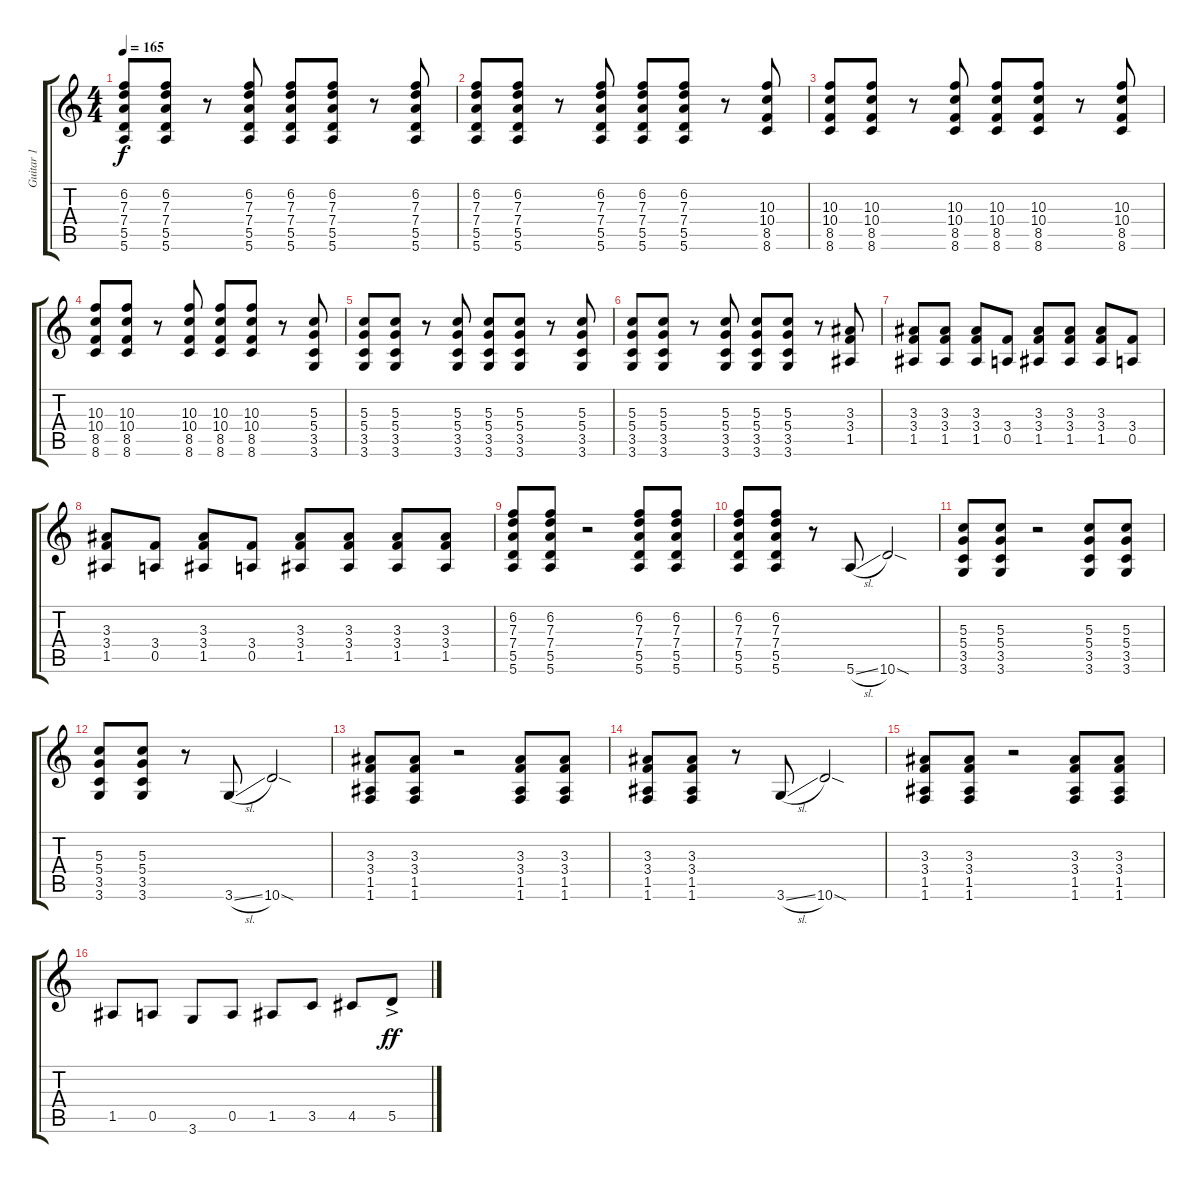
\track ("Guitar 1" "Guitar 1") {instrument overdrivenguitar}
\staff {score tabs}
\tuning (E4 B3 G3 D3 A2 E2) {hide}
\ts (4 4)
\tempo 165
\clef g2
\ks c
(6.2 7.3 7.4 5.5 5.6).8{dy f} (6.2 7.3 7.4 5.5 5.6).8 r.8 (6.2 7.3 7.4 5.5 5.6).8 (6.2 7.3 7.4 5.5 5.6).8 (6.2 7.3 7.4 5.5 5.6).8 r.8 (6.2 7.3 7.4 5.5 5.6).8 |
(6.2 7.3 7.4 5.5 5.6).8 (6.2 7.3 7.4 5.5 5.6).8 r.8 (6.2 7.3 7.4 5.5 5.6).8 (6.2 7.3 7.4 5.5 5.6).8 (6.2 7.3 7.4 5.5 5.6).8 r.8 (10.3 10.4 8.5 8.6).8 |
(10.3 10.4 8.5 8.6).8 (10.3 10.4 8.5 8.6).8 r.8 (10.3 10.4 8.5 8.6).8 (10.3 10.4 8.5 8.6).8 (10.3 10.4 8.5 8.6).8 r.8 (10.3 10.4 8.5 8.6).8 |
(10.3 10.4 8.5 8.6).8 (10.3 10.4 8.5 8.6).8 r.8 (10.3 10.4 8.5 8.6).8 (10.3 10.4 8.5 8.6).8 (10.3 10.4 8.5 8.6).8 r.8 (5.3 5.4 3.5 3.6).8 |
(5.3 5.4 3.5 3.6).8 (5.3 5.4 3.5 3.6).8 r.8 (5.3 5.4 3.5 3.6).8 (5.3 5.4 3.5 3.6).8 (5.3 5.4 3.5 3.6).8 r.8 (5.3 5.4 3.5 3.6).8 |
(5.3 5.4 3.5 3.6).8 (5.3 5.4 3.5 3.6).8 r.8 (5.3 5.4 3.5 3.6).8 (5.3 5.4 3.5 3.6).8 (5.3 5.4 3.5 3.6).8 r.8 (3.3 3.4 1.5).8 |
(3.3 3.4 1.5).8 (3.3 3.4 1.5).8 (3.3 3.4 1.5).8 (3.4 0.5).8 (3.3 3.4 1.5).8 (3.3 3.4 1.5).8 (3.3 3.4 1.5).8 (3.4 0.5).8 |
(3.3 3.4 1.5).8 (3.4 0.5).8 (3.3 3.4 1.5).8 (3.4 0.5).8 (3.3 3.4 1.5).8 (3.3 3.4 1.5).8 (3.3 3.4 1.5).8 (3.3 3.4 1.5).8 |
(6.2 7.3 7.4 5.5 5.6).8 (6.2 7.3 7.4 5.5 5.6).8 r.2 (6.2 7.3 7.4 5.5 5.6).8 (6.2 7.3 7.4 5.5 5.6).8 |
(6.2 7.3 7.4 5.5 5.6).8 (6.2 7.3 7.4 5.5 5.6).8 r.8 5.6{sl}.8 10.6{sod}.2 |
(5.3 5.4 3.5 3.6).8 (5.3 5.4 3.5 3.6).8 r.2 (5.3 5.4 3.5 3.6).8 (5.3 5.4 3.5 3.6).8 |
(5.3 5.4 3.5 3.6).8 (5.3 5.4 3.5 3.6).8 r.8 3.6{sl}.8 10.6{sod}.2 |
(3.3 3.4 1.5 1.6).8 (3.3 3.4 1.5 1.6).8 r.2 (3.3 3.4 1.5 1.6).8 (3.3 3.4 1.5 1.6).8 |
(3.3 3.4 1.5 1.6).8 (3.3 3.4 1.5 1.6).8 r.8 3.6{sl}.8 10.6{sod}.2 |
(3.3 3.4 1.5 1.6).8 (3.3 3.4 1.5 1.6).8 r.2 (3.3 3.4 1.5 1.6).8 (3.3 3.4 1.5 1.6).8 |
1.5.8 0.5.8 3.6.8 0.5.8 1.5.8 3.5.8 4.5.8 5.5{ac}.8{dy ff}
